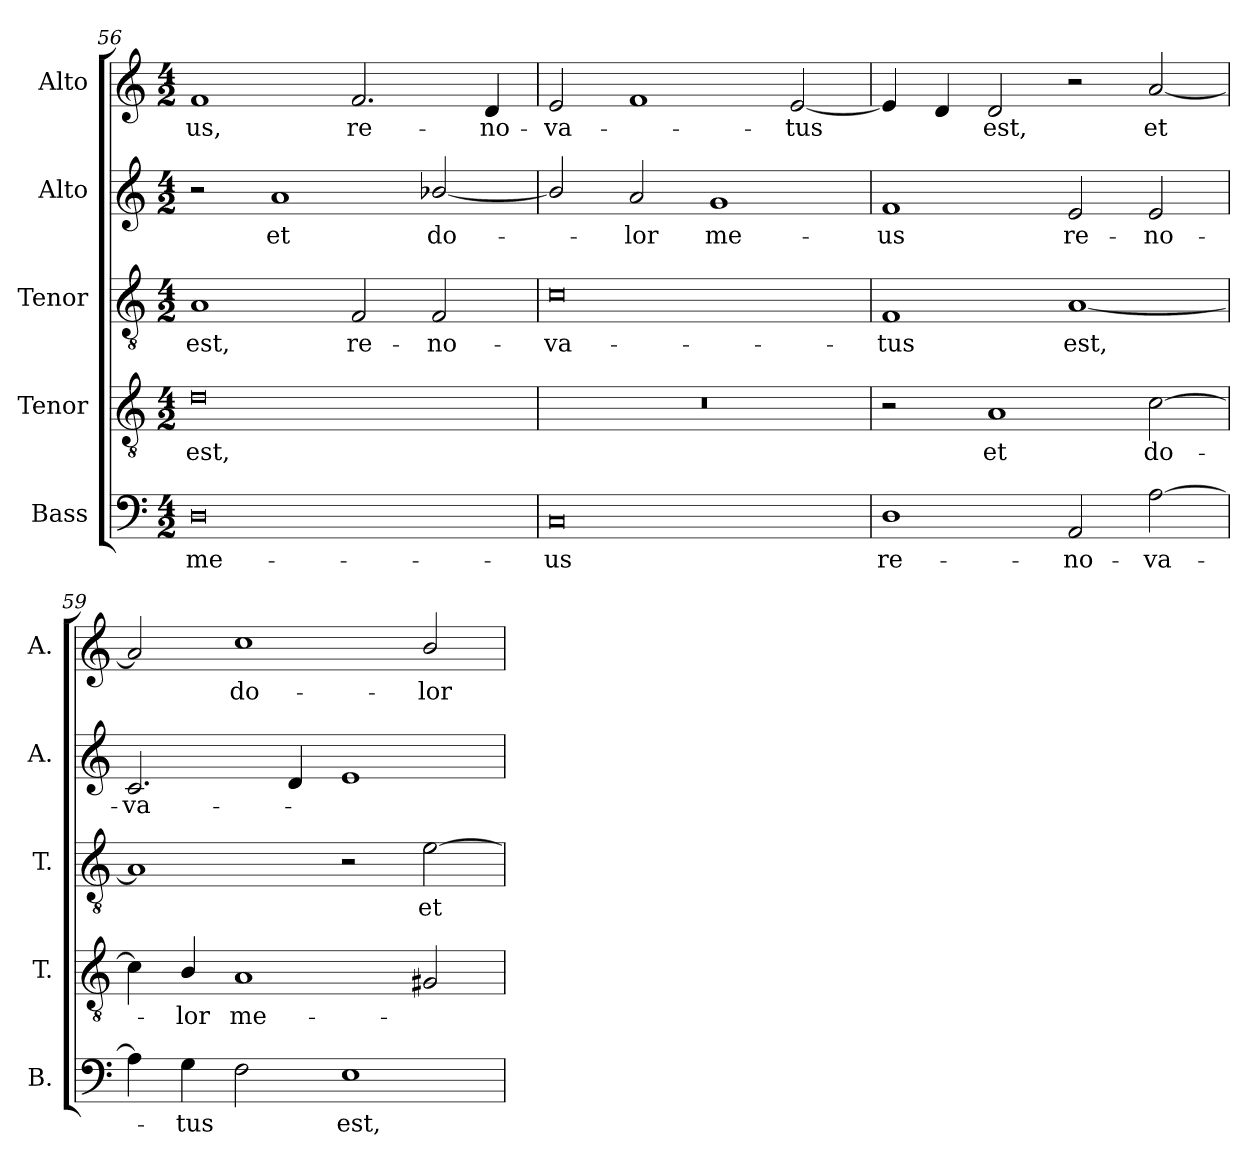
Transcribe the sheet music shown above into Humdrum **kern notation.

**kern	**text	**kern	**text	**kern	**text	**kern	**text	**kern	**text
*part5	*part5	*part4	*part4	*part3	*part3	*part2	*part2	*part1	*part1
*staff5	*staff5	*staff4	*staff4	*staff3	*staff3	*staff2	*staff2	*staff1	*staff1
*I"Bass	*	*I"Tenor	*	*I"Tenor	*	*I"Alto	*	*I"Alto	*
*I'B.	*	*I'T.	*	*I'T.	*	*I'A.	*	*I'A.	*
*clefF4	*	*clefGv2	*	*clefGv2	*	*clefG2	*	*clefG2	*
*	*	*ITrd7c12	*	*ITrd7c12	*	*	*	*	*
*k[]	*	*k[]	*	*k[]	*	*k[]	*	*k[]	*
*C:	*	*C:	*	*C:	*	*C:	*	*C:	*
*M4/2	*	*M4/2	*	*M4/2	*	*M4/2	*	*M4/2	*
=56	=56	=56	=56	=56	=56	=56	=56	=56	=56
!	!LO:LY:b:color=#000000	!	!	!	!	!	!	!	!
!	!	!	!LO:LY:b:color=#000000	!	!	!	!	!	!
!	!	!	!	!	!LO:LY:b:color=#000000	!	!	!	!
!	!	!	!	!	!	!	!	!	!LO:LY:b:color=#000000
0Di	me-	0Di	est,	1AAi	est,	2r	.	1fi	-us,
!	!	!	!	!	!	!	!LO:LY:b:color=#000000	!	!
.	.	.	.	.	.	1ai	et	.	.
!	!	!	!	!	!LO:LY:b:color=#000000	!	!	!	!
!	!	!	!	!	!	!	!	!	!LO:LY:b:color=#000000
.	.	.	.	2FFi/	re-	.	.	2.fi/	re-
!	!	!	!	!	!LO:LY:b:color=#000000	!	!	!	!
!	!	!	!	!	!	!	!LO:LY:b:color=#000000	!	!
.	.	.	.	2FFi/	-no-	[2b-Xi/	do-	.	.
!	!	!	!	!	!	!	!	!	!LO:LY:b:color=#000000
.	.	.	.	.	.	.	.	4di/	-no-
=57	=57	=57	=57	=57	=57	=57	=57	=57	=57
!	!LO:LY:b:color=#000000	!LO:N:vis=1	!	!	!	!	!	!	!
!	!	!	!	!	!LO:LY:b:color=#000000	!	!	!	!
!	!	!	!	!	!	!	!	!	!LO:LY:b:color=#000000
0Ci	-us	0r	.	0Ci	-va-	2b-i/]	.	2ei/	-va-
!	!	!	!	!	!	!	!LO:LY:b:color=#000000	!	!
.	.	.	.	.	.	2ai/	-lor	1fi	.
!	!	!	!	!	!	!	!LO:LY:b:color=#000000	!	!
.	.	.	.	.	.	1gi	me-	.	.
!	!	!	!	!	!	!	!	!	!LO:LY:b:color=#000000
.	.	.	.	.	.	.	.	[2ei/	-tus
=58	=58	=58	=58	=58	=58	=58	=58	=58	=58
!	!LO:LY:b:color=#000000	!	!	!	!	!	!	!	!
!	!	!	!	!	!LO:LY:b:color=#000000	!	!	!	!
!	!	!	!	!	!	!	!LO:LY:b:color=#000000	!	!
1Di	re-	2r	.	1FFi	-tus	1fi	-us	4ei/]	.
.	.	.	.	.	.	.	.	4di/	.
!	!	!	!LO:LY:b:color=#000000	!	!	!	!	!	!
!	!	!	!	!	!	!	!	!	!LO:LY:b:color=#000000
.	.	1AAi	et	.	.	.	.	2di/	est,
!	!LO:LY:b:color=#000000	!	!	!	!	!	!	!	!
!	!	!	!	!	!LO:LY:b:color=#000000	!	!	!	!
!	!	!	!	!	!	!	!LO:LY:b:color=#000000	!	!
2AAi/	-no-	.	.	[1AAi	est,	2ei/	re-	2r	.
!	!LO:LY:b:color=#000000	!	!	!	!	!	!	!	!
!	!	!	!LO:LY:b:color=#000000	!	!	!	!	!	!
!	!	!	!	!	!	!	!LO:LY:b:color=#000000	!	!
!	!	!	!	!	!	!	!	!	!LO:LY:b:color=#000000
[2Ai\	-va-	[2Ci\	do-	.	.	2ei/	-no-	[2ai/	et
=59	=59	=59	=59	=59	=59	=59	=59	=59	=59
!	!	!	!	!	!	!	!LO:LY:b:color=#000000	!	!
4Ai\]	.	4Ci\]	.	1AAi]	.	2.ci/	-va-	2ai/]	.
!	!LO:LY:b:color=#000000	!	!	!	!	!	!	!	!
!	!	!	!LO:LY:b:color=#000000	!	!	!	!	!	!
4Gi\	-tus	4BBi/	-lor	.	.	.	.	.	.
!	!	!	!LO:LY:b:color=#000000	!	!	!	!	!	!
!	!	!	!	!	!	!	!	!	!LO:LY:b:color=#000000
2Fi\	.	1AAi	me-	.	.	.	.	1cci	do-
.	.	.	.	.	.	4di/	.	.	.
!	!LO:LY:b:color=#000000	!	!	!	!	!	!	!	!
1Ei	est,	.	.	2r	.	1ei	.	.	.
!	!	!	!	!	!LO:LY:b:color=#000000	!	!	!	!
!	!	!	!	!	!	!	!	!	!LO:LY:b:color=#000000
.	.	2GG#Xi/	.	[2Ei\	et	.	.	2bi/	-lor
=	=	=	=	=	=	=	=	=	=
*-	*-	*-	*-	*-	*-	*-	*-	*-	*-
